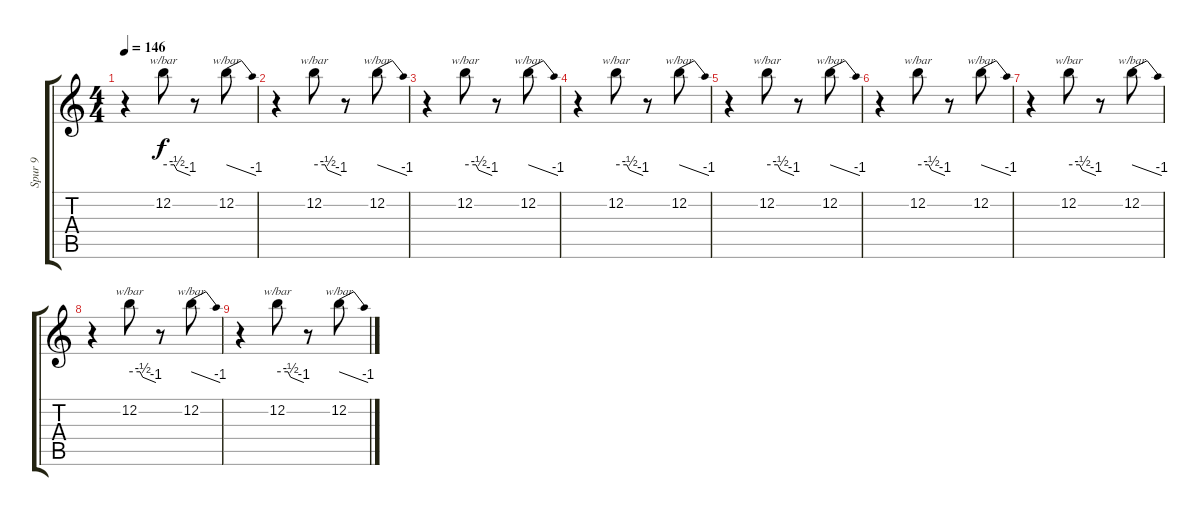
\track ("Spur 9" "Spur 9") {instrument overdrivenguitar}
\staff {score tabs}
\tuning (E4 B3 G3 D3 A2 E2) {hide}
\ts (4 4)
\tempo 146
\clef g2
\ks c
r.4{dy f} 12.2.8{tbe (custom default 0 0 24 0 30 -2 60 -4)} r.8 12.2.8{tbe (dive default 0 0 60 -4)} |
r.4 12.2.8{tbe (custom default 0 0 24 0 30 -2 60 -4)} r.8 12.2.8{tbe (dive default 0 0 60 -4)} |
r.4 12.2.8{tbe (custom default 0 0 24 0 30 -2 60 -4)} r.8 12.2.8{tbe (dive default 0 0 60 -4)} |
r.4 12.2.8{tbe (custom default 0 0 24 0 30 -2 60 -4)} r.8 12.2.8{tbe (dive default 0 0 60 -4)} |
r.4 12.2.8{tbe (custom default 0 0 24 0 30 -2 60 -4)} r.8 12.2.8{tbe (dive default 0 0 60 -4)} |
r.4 12.2.8{tbe (custom default 0 0 24 0 30 -2 60 -4)} r.8 12.2.8{tbe (dive default 0 0 60 -4)} |
r.4 12.2.8{tbe (custom default 0 0 24 0 30 -2 60 -4)} r.8 12.2.8{tbe (dive default 0 0 60 -4)} |
r.4 12.2.8{tbe (custom default 0 0 24 0 30 -2 60 -4)} r.8 12.2.8{tbe (dive default 0 0 60 -4)} |
r.4 12.2.8{tbe (custom default 0 0 24 0 30 -2 60 -4)} r.8 12.2.8{tbe (dive default 0 0 60 -4)}
